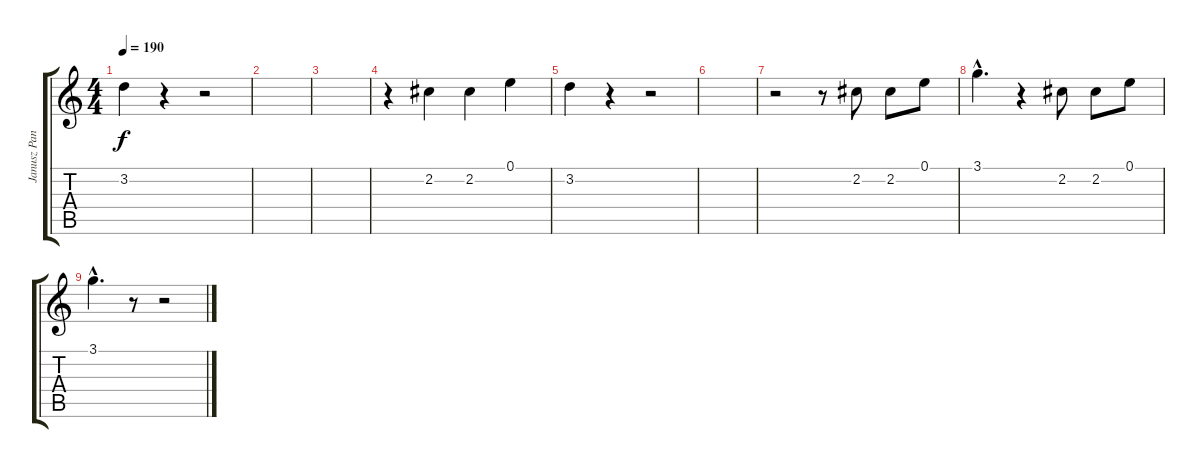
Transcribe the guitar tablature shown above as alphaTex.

\track ("Janusz Panasewicz" "Janusz Pan") {instrument electricguitarjazz}
\staff {score tabs}
\tuning (E4 B3 G3 D3 A2 E2) {hide}
\ts (4 4)
\tempo 190
\clef g2
\ks c
3.2.4{dy f} r.4 r.2 |
|
|
r.4 2.2.4 2.2.4 0.1.4 |
3.2.4 r.4 r.2 |
|
r.2 r.8 2.2.8 2.2.8 0.1.8 |
3.1{hac}.4{d} r.4 2.2.8 2.2.8 0.1.8 |
3.1{hac}.4{d} r.8 r.2
